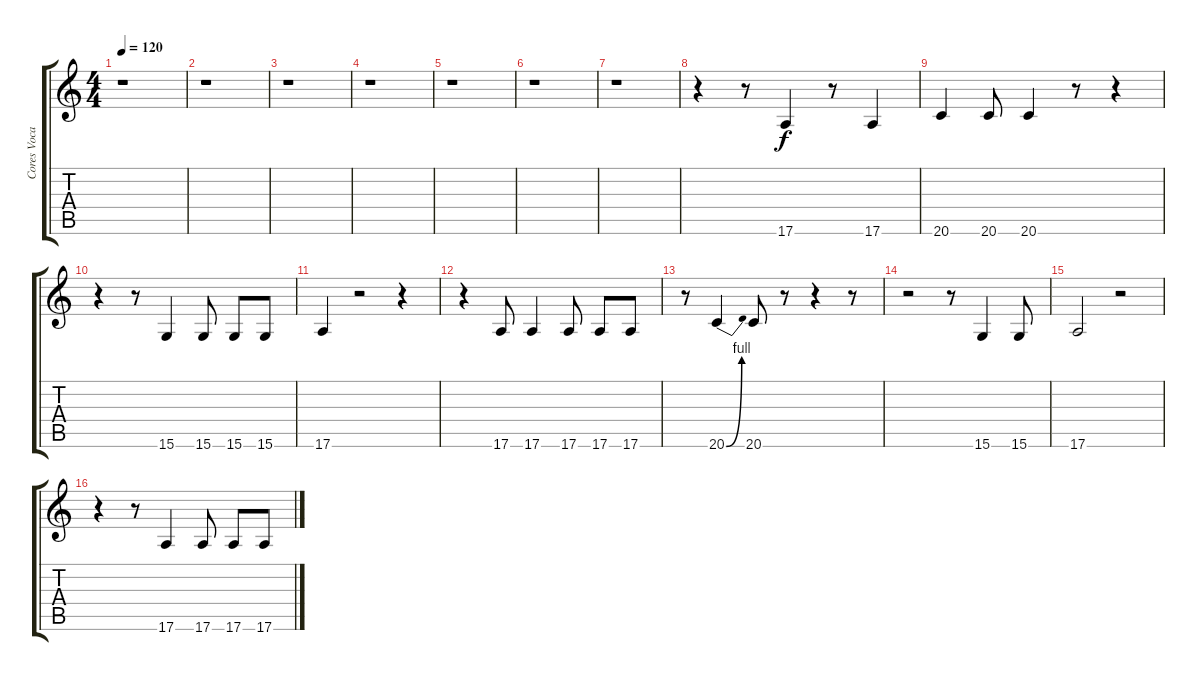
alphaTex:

\track ("Cores Vocals" "Cores Voca") {instrument lead5charang}
\staff {score tabs}
\tuning (E4 B3 G3 D3 A2 E2) {hide}
\ts (4 4)
\tempo 120
\clef g2
\ks c
r.1{dy f} |
r.1 |
r.1 |
r.1 |
r.1 |
r.1 |
r.1 |
r.4 r.8 17.6.4 r.8 17.6.4 |
20.6.4 20.6.8 20.6.4 r.8 r.4 |
r.4 r.8 15.6.4 15.6.8 15.6.8 15.6.8 |
17.6.4 r.2 r.4 |
r.4 17.6.8 17.6.4 17.6.8 17.6.8 17.6.8 |
r.8 20.6{be (bend 0 0 60 4)}.4 20.6.8 r.8 r.4 r.8 |
r.2 r.8 15.6.4 15.6.8 |
17.6.2 r.2 |
r.4 r.8 17.6.4 17.6.8 17.6.8 17.6.8
